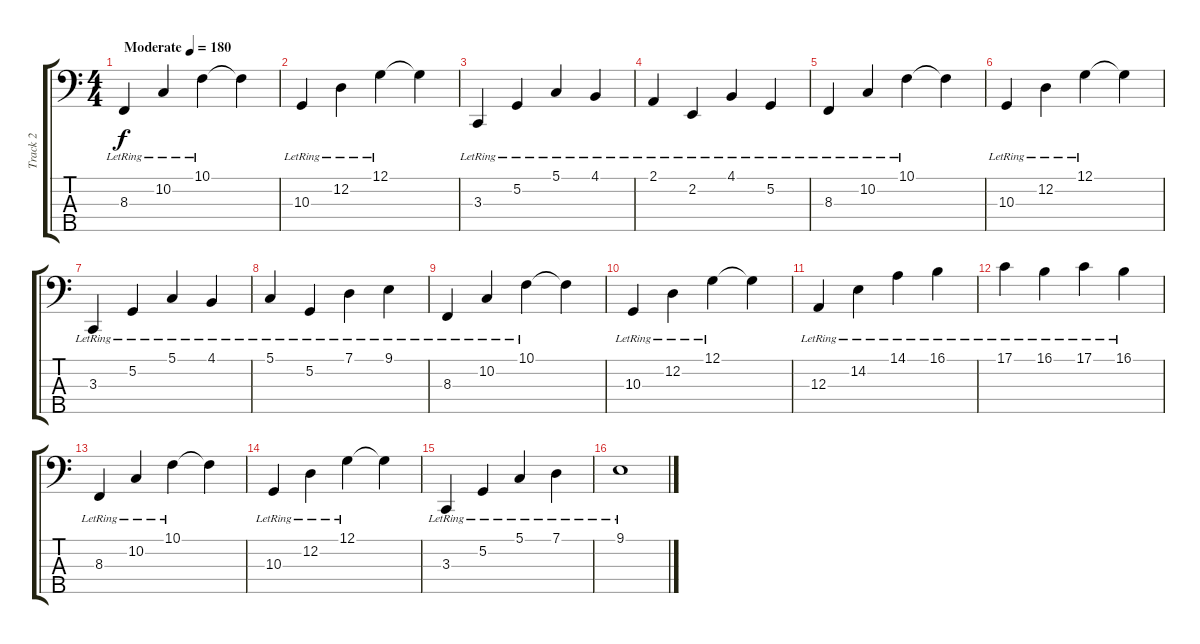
\track ("Track 2" "Track 2") {instrument drawbarorgan}
\staff {score tabs}
\tuning (G2 D2 A1 E1 B0) {hide}
\ts (4 4)
\tempo (180 "Moderate")
\clef f4
\ks c
8.3{lr}.4{dy f instrument drawbarorgan} 10.2{lr}.4 10.1{lr}.4 10.1{t}.4 |
10.3{lr}.4 12.2{lr}.4 12.1{lr}.4 12.1{t}.4 |
3.3{lr}.4 5.2{lr}.4 5.1{lr}.4 4.1{lr}.4 |
2.1{lr}.4 2.2{lr}.4 4.1{lr}.4 5.2{lr}.4 |
8.3{lr}.4 10.2{lr}.4 10.1{lr}.4 10.1{t}.4 |
10.3{lr}.4 12.2{lr}.4 12.1{lr}.4 12.1{t}.4 |
3.3{lr}.4 5.2{lr}.4 5.1{lr}.4 4.1{lr}.4 |
5.1{lr}.4 5.2{lr}.4 7.1{lr}.4 9.1{lr}.4 |
8.3{lr}.4 10.2{lr}.4 10.1{lr}.4 10.1{t}.4 |
10.3{lr}.4 12.2{lr}.4 12.1{lr}.4 12.1{t}.4 |
12.3{lr}.4 14.2{lr}.4 14.1{lr}.4 16.1{lr}.4 |
17.1{lr}.4 16.1{lr}.4 17.1{lr}.4 16.1{lr}.4 |
8.3{lr}.4 10.2{lr}.4 10.1{lr}.4 10.1{t}.4 |
10.3{lr}.4 12.2{lr}.4 12.1{lr}.4 12.1{t}.4 |
3.3{lr}.4 5.2{lr}.4 5.1{lr}.4 7.1{lr}.4 |
9.1{lr}.1
